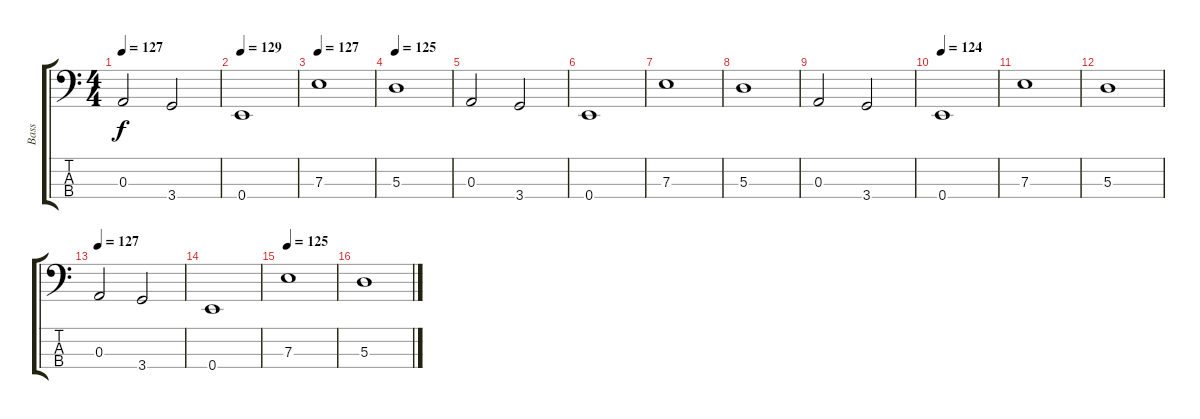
\track ("Bass" "Bass") {instrument electricbassfinger}
\staff {score tabs}
\tuning (G2 D2 A1 E1) {hide}
\ts (4 4)
\tempo 127
\clef f4
\ks c
0.3.2{dy f} 3.4.2 |
\tempo 129
0.4.1 |
\tempo 127
7.3.1 |
\tempo 125
5.3.1 |
0.3.2 3.4.2 |
0.4.1 |
7.3.1 |
5.3.1 |
0.3.2 3.4.2 |
\tempo 124
0.4.1 |
7.3.1 |
5.3.1 |
\tempo 127
0.3.2 3.4.2 |
0.4.1 |
\tempo 125
7.3.1 |
5.3.1
